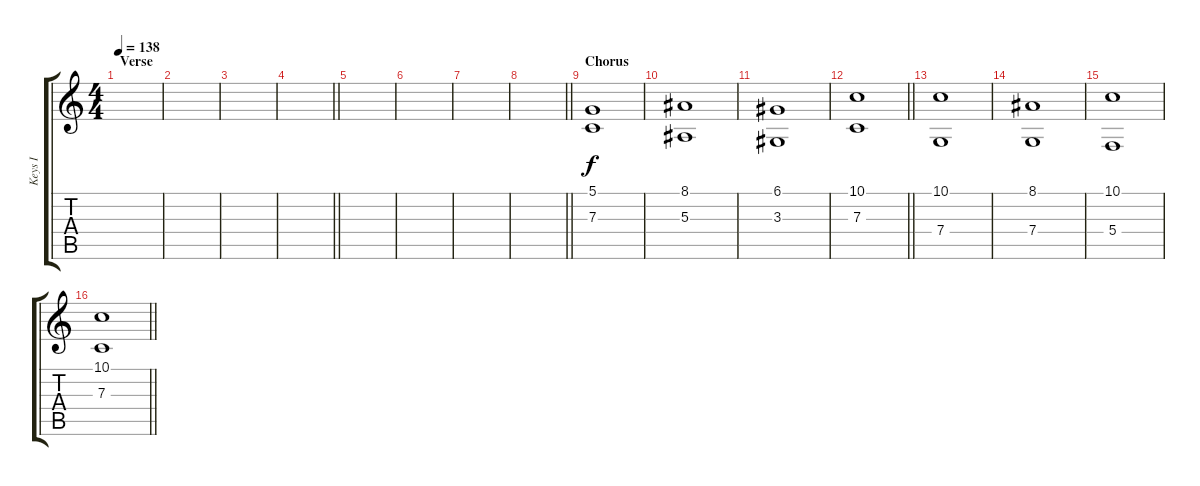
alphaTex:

\track ("Keys I" "Keys I") {instrument pad4choir}
\staff {score tabs}
\tuning (D4 A3 F3 C3 G2 C2) {hide}
\ts (4 4)
\section ("" "Verse")
\tempo 138
\clef g2
\ks c
|
|
|
\barLineRight lightlight
|
\section ("" "")
|
|
|
\barLineRight lightlight
|
\section ("" "Chorus")
(5.1 7.3).1 |
(8.1 5.3).1 |
(6.1 3.3).1 |
\barLineRight lightlight
(10.1 7.3).1 |
\section ("" "")
(10.1 7.4).1 |
(8.1 7.4).1 |
(10.1 5.4).1 |
\barLineRight lightlight
(10.1 7.3).1
